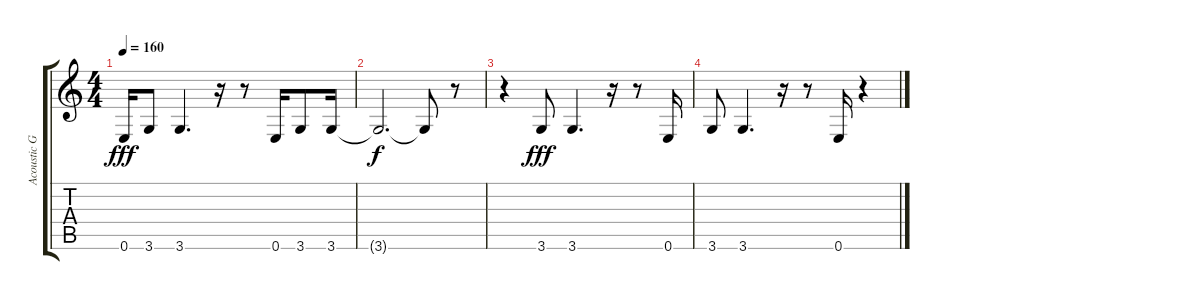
\track ("Acoustic Guitar" "Acoustic G") {instrument acousticguitarnylon}
\staff {score tabs}
\tuning (E4 B3 G3 D3 A2 E2) {hide}
\ts (4 4)
\tempo 160
\clef g2
\ks c
0.6.16{dy fff} 3.6.8 3.6.4{d} r.16 r.8 0.6.16 3.6.8 3.6.16 |
3.6{t}.2{d dy f} 3.6{t}.8 r.8 |
r.4 3.6.8{dy fff} 3.6.4{d} r.16 r.8 0.6.16 |
3.6.8 3.6.4{d} r.16 r.8 0.6.16 r.4
